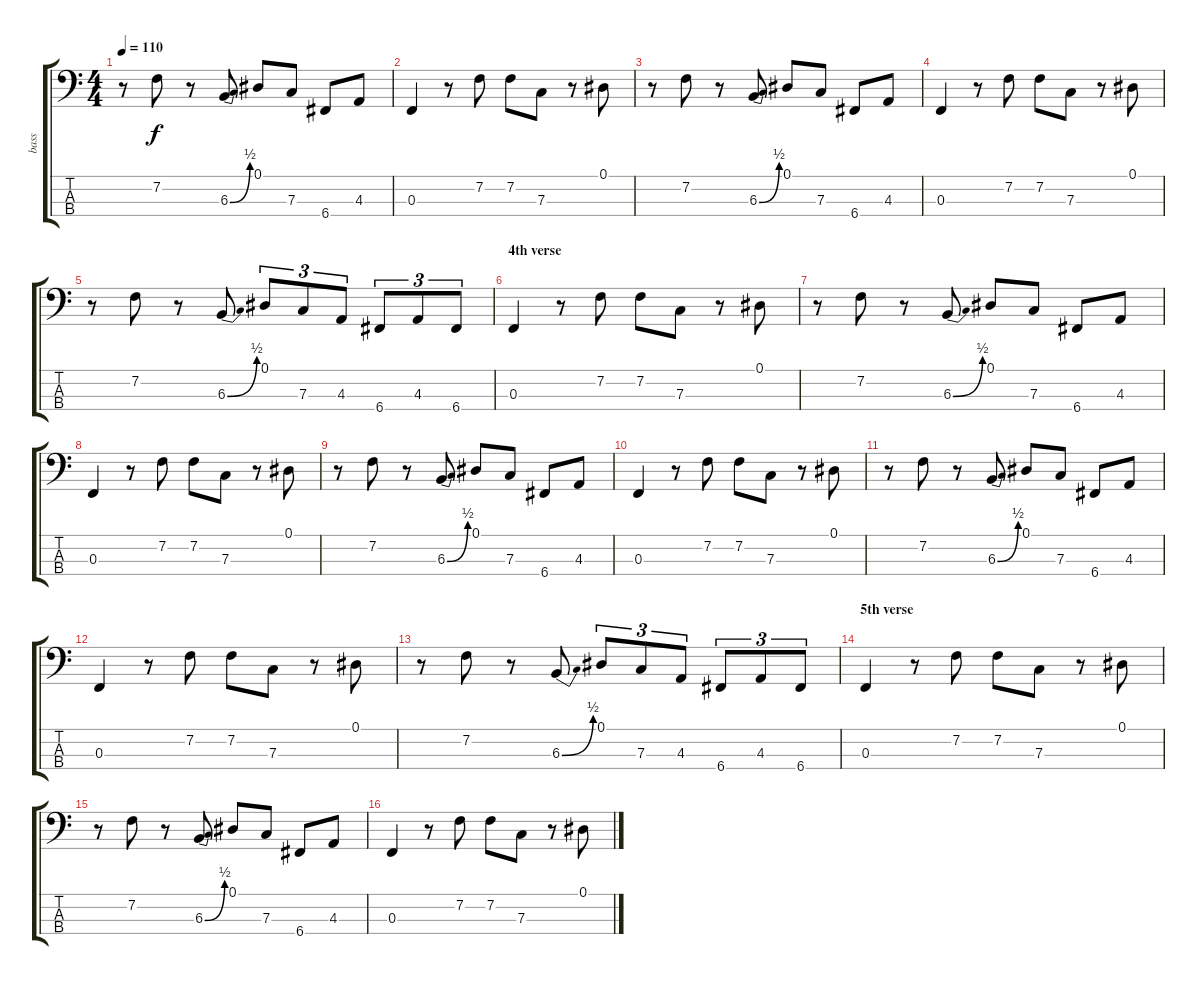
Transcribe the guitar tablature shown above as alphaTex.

\track ("bass" "bass") {instrument electricbasspick}
\staff {score tabs}
\tuning (Eb2 Bb1 F1 C1) {hide}
\ts (4 4)
\tempo 110
\clef f4
\ks c
r.8{dy f} 7.2.8 r.8 6.3{be (bend 0 0 60 2)}.8 0.1.8 7.3.8 6.4.8 4.3.8 |
0.3.4 r.8 7.2.8 7.2.8 7.3.8 r.8 0.1.8 |
r.8 7.2.8 r.8 6.3{be (bend 0 0 60 2)}.8 0.1.8 7.3.8 6.4.8 4.3.8 |
0.3.4 r.8 7.2.8 7.2.8 7.3.8 r.8 0.1.8 |
r.8 7.2.8 r.8 6.3{be (bend 0 0 60 2)}.8 0.1.8{tu (3 2)} 7.3.8{tu (3 2)} 4.3.8{tu (3 2)} 6.4.8{tu (3 2)} 4.3.8{tu (3 2)} 6.4.8{tu (3 2)} |
\section ("" "4th verse")
0.3.4 r.8 7.2.8 7.2.8 7.3.8 r.8 0.1.8 |
r.8 7.2.8 r.8 6.3{be (bend 0 0 60 2)}.8 0.1.8 7.3.8 6.4.8 4.3.8 |
0.3.4 r.8 7.2.8 7.2.8 7.3.8 r.8 0.1.8 |
r.8 7.2.8 r.8 6.3{be (bend 0 0 60 2)}.8 0.1.8 7.3.8 6.4.8 4.3.8 |
0.3.4 r.8 7.2.8 7.2.8 7.3.8 r.8 0.1.8 |
r.8 7.2.8 r.8 6.3{be (bend 0 0 60 2)}.8 0.1.8 7.3.8 6.4.8 4.3.8 |
0.3.4 r.8 7.2.8 7.2.8 7.3.8 r.8 0.1.8 |
r.8 7.2.8 r.8 6.3{be (bend 0 0 60 2)}.8 0.1.8{tu (3 2)} 7.3.8{tu (3 2)} 4.3.8{tu (3 2)} 6.4.8{tu (3 2)} 4.3.8{tu (3 2)} 6.4.8{tu (3 2)} |
\section ("" "5th verse")
0.3.4 r.8 7.2.8 7.2.8 7.3.8 r.8 0.1.8 |
r.8 7.2.8 r.8 6.3{be (bend 0 0 60 2)}.8 0.1.8 7.3.8 6.4.8 4.3.8 |
0.3.4 r.8 7.2.8 7.2.8 7.3.8 r.8 0.1.8
